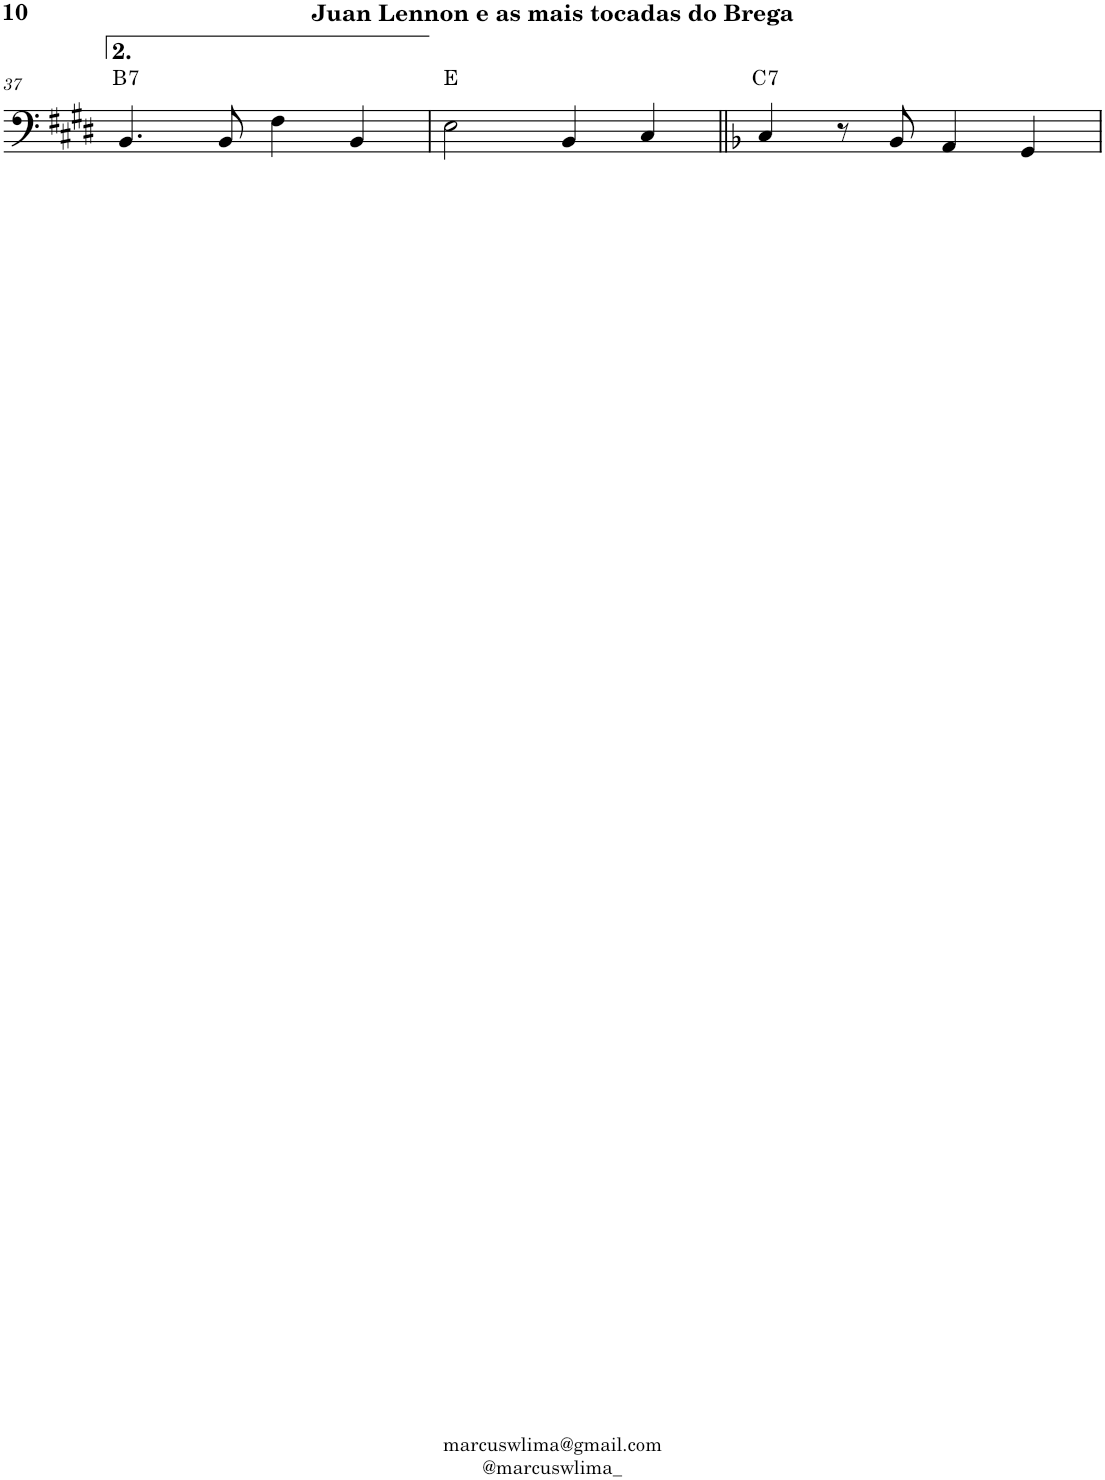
**kern	**harte
*part1	*part1
*staff1	*
*I"Electric Bass	*
*I'El. B.	*
!!LO:PB:g=z
*clefF4	*
*Trd7c12	*
*k[f#c#g#d#]	*
*M4/4	*
=37	=37
!	!LO:H:kt=7
4.BB/	B:7
8BB/	.
4F#\	.
4BB/	.
=38	=38
2E\	E:maj
4BB/	.
4C#/	.
=39||	=39||
*k[b-]	*
!	!LO:H:kt=7
4C/	C:7
8r	.
8BB-/	.
4AA/	.
4GG/	.
=	=
*-	*-
